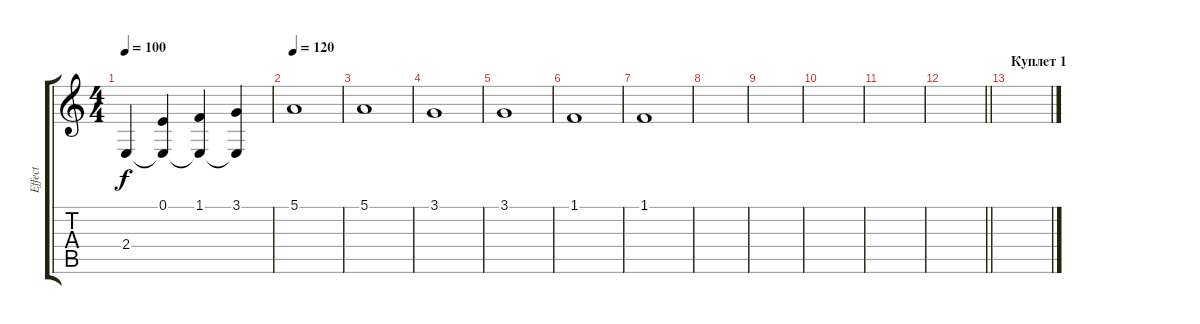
\track ("Effect" "Effect") {instrument synthstrings2}
\staff {score tabs}
\tuning (E4 B3 G3 D3 A2 E2) {hide}
\ts (4 4)
\tempo 100
\clef g2
\ks c
2.4.4{dy f} (0.1 2.4{t}).4 (1.1 2.4{t}).4 (3.1 2.4{t}).4 |
\tempo 120
5.1.1 |
5.1.1 |
3.1.1 |
3.1.1 |
1.1.1 |
1.1.1 |
|
|
|
|
\barLineRight lightlight
|
\section ("" "Куплет 1")
